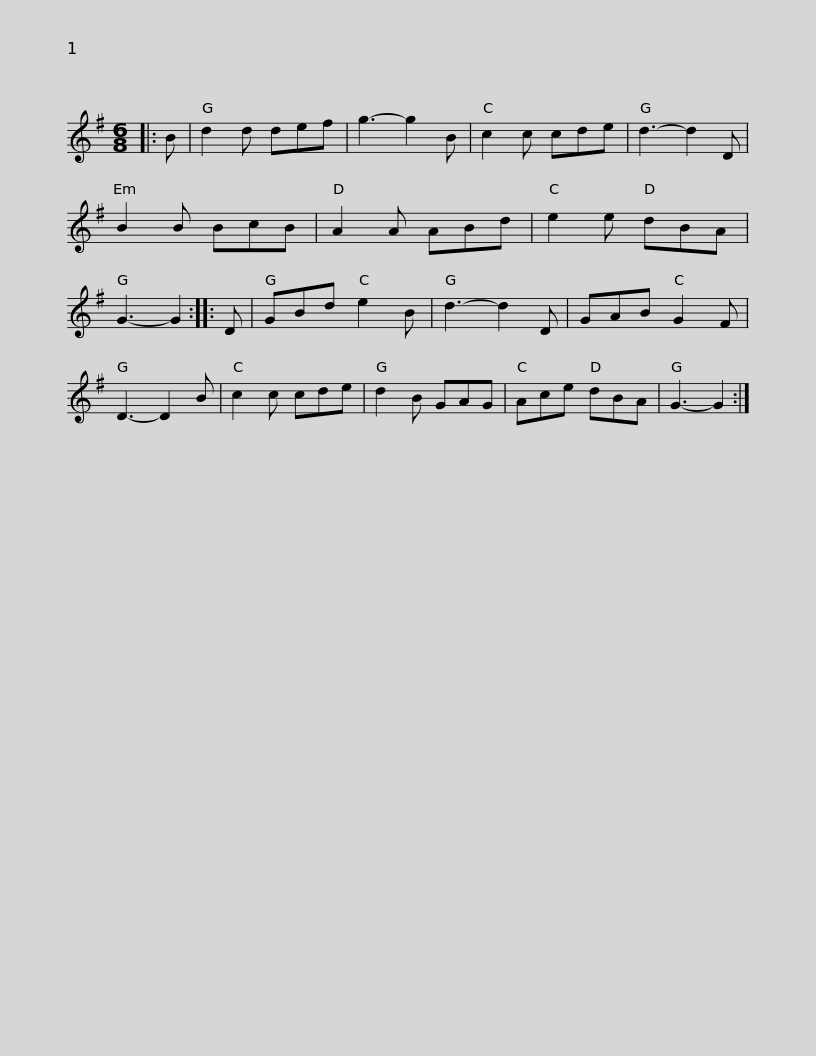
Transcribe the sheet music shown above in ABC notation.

X:1
L:1/8
M:6/8
I:linebreak $
K:G
V:1 treble
V:1
|: B | d2 d def | g3- g2 B | c2 c cde | d3- d2 D | %5
 B2 B BcB | A2 A ABd | e2 e dBA | G3- G2 :: D |$ %10
 GBd e2 B | d3- d2 D | GAB G2 F | D3- D2 B | c2 c cde | %15
 d2 B GAG | Ace dBA | G3- G2 :| %18
